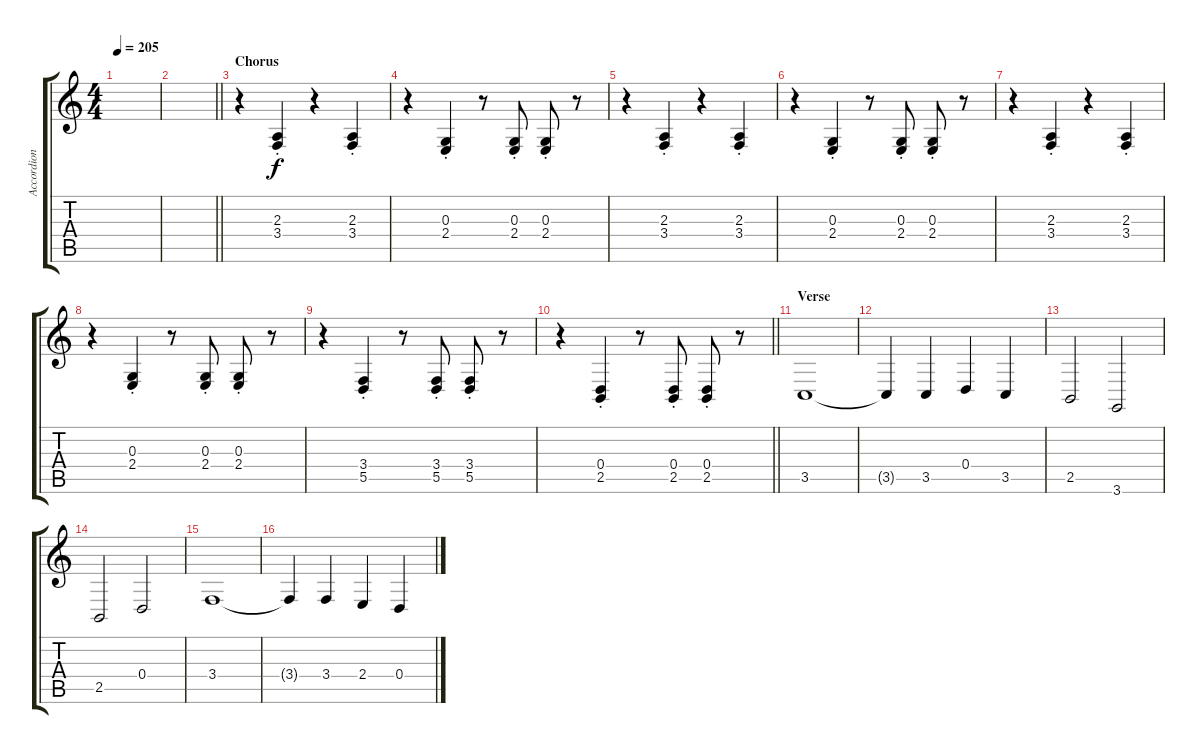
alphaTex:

\track ("Accordion" "Accordion") {instrument accordion}
\staff {score tabs}
\tuning (E4 B3 G3 D3 A2 E2) {hide}
\ts (4 4)
\tempo 205
\clef g2
\ks c
|
\barLineRight lightlight
|
\section ("" "Chorus")
r.4 (2.3{st} 3.4{st}).4 r.4 (2.3{st} 3.4{st}).4 |
r.4 (0.3{st} 2.4{st}).4 r.8 (0.3{st} 2.4{st}).8 (0.3{st} 2.4{st}).8 r.8 |
r.4 (2.3{st} 3.4{st}).4 r.4 (2.3{st} 3.4{st}).4 |
r.4 (0.3{st} 2.4{st}).4 r.8 (0.3{st} 2.4{st}).8 (0.3{st} 2.4{st}).8 r.8 |
r.4 (2.3{st} 3.4{st}).4 r.4 (2.3{st} 3.4{st}).4 |
r.4 (0.3{st} 2.4{st}).4 r.8 (0.3{st} 2.4{st}).8 (0.3{st} 2.4{st}).8 r.8 |
r.4 (3.4{st} 5.5{st}).4 r.8 (3.4{st} 5.5{st}).8 (3.4{st} 5.5{st}).8 r.8 |
\barLineRight lightlight
r.4 (0.4{st} 2.5{st}).4 r.8 (0.4{st} 2.5{st}).8 (0.4{st} 2.5{st}).8 r.8 |
\section ("" "Verse")
3.5.1 |
3.5{t}.4 3.5.4 0.4.4 3.5.4 |
2.5.2 3.6.2 |
2.5.2 0.4.2 |
3.4.1 |
3.4{t}.4 3.4.4 2.4.4 0.4.4
